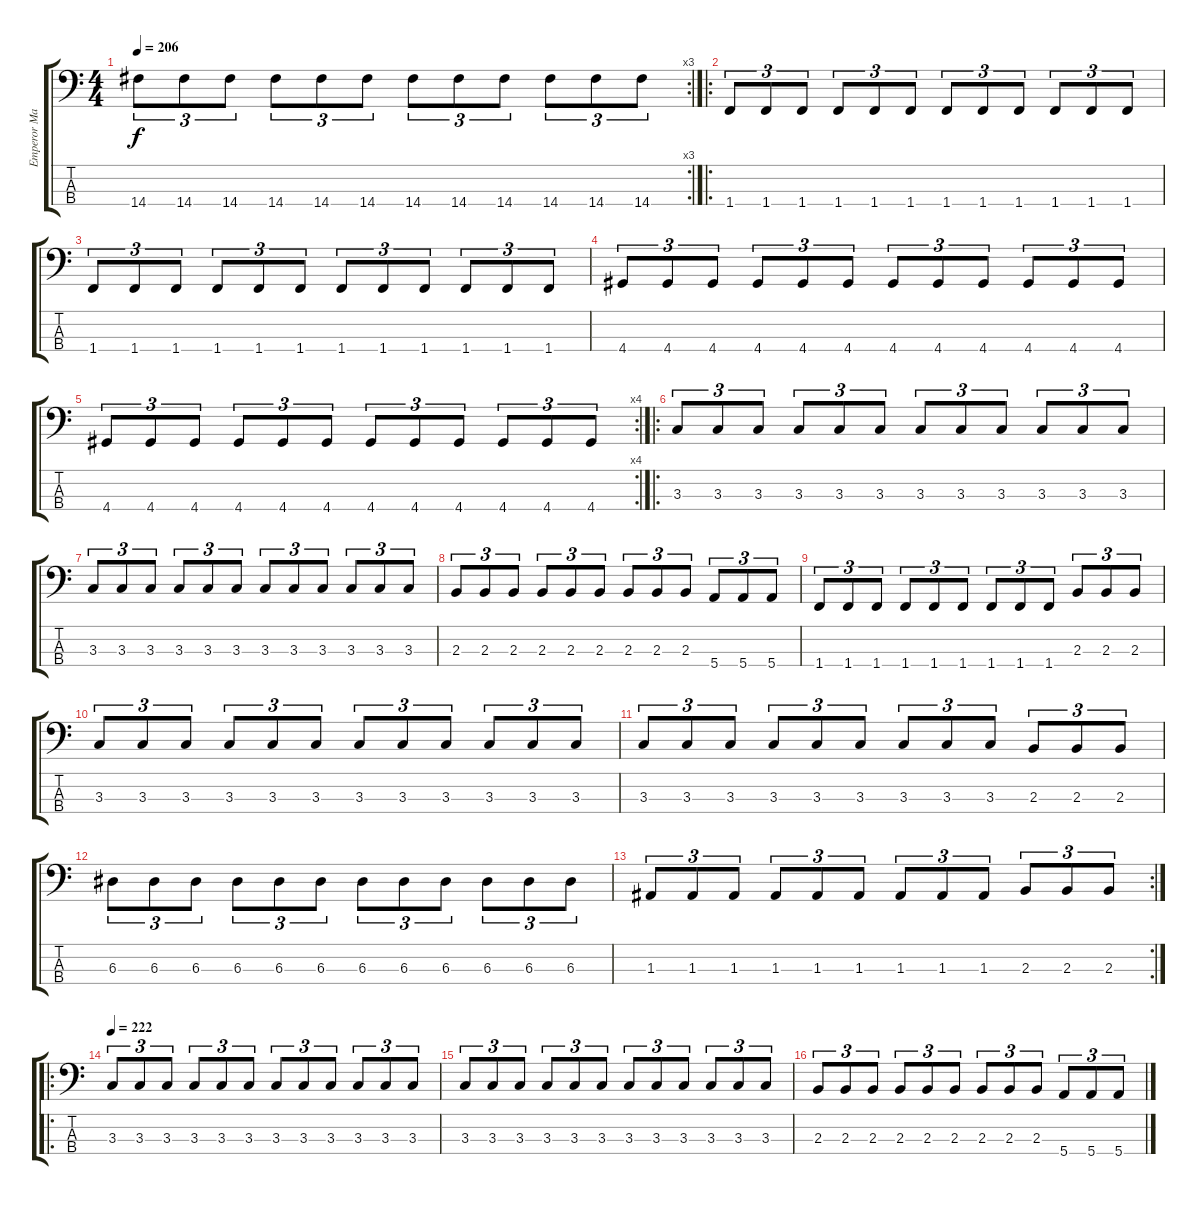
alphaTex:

\track ("Emperor Magus Caligula" "Emperor Ma") {instrument electricbassfinger}
\staff {score tabs}
\tuning (G2 D2 A1 E1) {hide}
\rc 3
\ts (4 4)
\tempo 206
\clef f4
\ks c
14.4.8{tu (3 2) dy f} 14.4.8{tu (3 2)} 14.4.8{tu (3 2)} 14.4.8{tu (3 2)} 14.4.8{tu (3 2)} 14.4.8{tu (3 2)} 14.4.8{tu (3 2)} 14.4.8{tu (3 2)} 14.4.8{tu (3 2)} 14.4.8{tu (3 2)} 14.4.8{tu (3 2)} 14.4.8{tu (3 2)} |
\ro
1.4.8{tu (3 2)} 1.4.8{tu (3 2)} 1.4.8{tu (3 2)} 1.4.8{tu (3 2)} 1.4.8{tu (3 2)} 1.4.8{tu (3 2)} 1.4.8{tu (3 2)} 1.4.8{tu (3 2)} 1.4.8{tu (3 2)} 1.4.8{tu (3 2)} 1.4.8{tu (3 2)} 1.4.8{tu (3 2)} |
1.4.8{tu (3 2)} 1.4.8{tu (3 2)} 1.4.8{tu (3 2)} 1.4.8{tu (3 2)} 1.4.8{tu (3 2)} 1.4.8{tu (3 2)} 1.4.8{tu (3 2)} 1.4.8{tu (3 2)} 1.4.8{tu (3 2)} 1.4.8{tu (3 2)} 1.4.8{tu (3 2)} 1.4.8{tu (3 2)} |
4.4.8{tu (3 2)} 4.4.8{tu (3 2)} 4.4.8{tu (3 2)} 4.4.8{tu (3 2)} 4.4.8{tu (3 2)} 4.4.8{tu (3 2)} 4.4.8{tu (3 2)} 4.4.8{tu (3 2)} 4.4.8{tu (3 2)} 4.4.8{tu (3 2)} 4.4.8{tu (3 2)} 4.4.8{tu (3 2)} |
\rc 4
4.4.8{tu (3 2)} 4.4.8{tu (3 2)} 4.4.8{tu (3 2)} 4.4.8{tu (3 2)} 4.4.8{tu (3 2)} 4.4.8{tu (3 2)} 4.4.8{tu (3 2)} 4.4.8{tu (3 2)} 4.4.8{tu (3 2)} 4.4.8{tu (3 2)} 4.4.8{tu (3 2)} 4.4.8{tu (3 2)} |
\ro
3.3.8{tu (3 2)} 3.3.8{tu (3 2)} 3.3.8{tu (3 2)} 3.3.8{tu (3 2)} 3.3.8{tu (3 2)} 3.3.8{tu (3 2)} 3.3.8{tu (3 2)} 3.3.8{tu (3 2)} 3.3.8{tu (3 2)} 3.3.8{tu (3 2)} 3.3.8{tu (3 2)} 3.3.8{tu (3 2)} |
3.3.8{tu (3 2)} 3.3.8{tu (3 2)} 3.3.8{tu (3 2)} 3.3.8{tu (3 2)} 3.3.8{tu (3 2)} 3.3.8{tu (3 2)} 3.3.8{tu (3 2)} 3.3.8{tu (3 2)} 3.3.8{tu (3 2)} 3.3.8{tu (3 2)} 3.3.8{tu (3 2)} 3.3.8{tu (3 2)} |
2.3.8{tu (3 2)} 2.3.8{tu (3 2)} 2.3.8{tu (3 2)} 2.3.8{tu (3 2)} 2.3.8{tu (3 2)} 2.3.8{tu (3 2)} 2.3.8{tu (3 2)} 2.3.8{tu (3 2)} 2.3.8{tu (3 2)} 5.4.8{tu (3 2)} 5.4.8{tu (3 2)} 5.4.8{tu (3 2)} |
1.4.8{tu (3 2)} 1.4.8{tu (3 2)} 1.4.8{tu (3 2)} 1.4.8{tu (3 2)} 1.4.8{tu (3 2)} 1.4.8{tu (3 2)} 1.4.8{tu (3 2)} 1.4.8{tu (3 2)} 1.4.8{tu (3 2)} 2.3.8{tu (3 2)} 2.3.8{tu (3 2)} 2.3.8{tu (3 2)} |
3.3.8{tu (3 2)} 3.3.8{tu (3 2)} 3.3.8{tu (3 2)} 3.3.8{tu (3 2)} 3.3.8{tu (3 2)} 3.3.8{tu (3 2)} 3.3.8{tu (3 2)} 3.3.8{tu (3 2)} 3.3.8{tu (3 2)} 3.3.8{tu (3 2)} 3.3.8{tu (3 2)} 3.3.8{tu (3 2)} |
3.3.8{tu (3 2)} 3.3.8{tu (3 2)} 3.3.8{tu (3 2)} 3.3.8{tu (3 2)} 3.3.8{tu (3 2)} 3.3.8{tu (3 2)} 3.3.8{tu (3 2)} 3.3.8{tu (3 2)} 3.3.8{tu (3 2)} 2.3.8{tu (3 2)} 2.3.8{tu (3 2)} 2.3.8{tu (3 2)} |
6.3.8{tu (3 2)} 6.3.8{tu (3 2)} 6.3.8{tu (3 2)} 6.3.8{tu (3 2)} 6.3.8{tu (3 2)} 6.3.8{tu (3 2)} 6.3.8{tu (3 2)} 6.3.8{tu (3 2)} 6.3.8{tu (3 2)} 6.3.8{tu (3 2)} 6.3.8{tu (3 2)} 6.3.8{tu (3 2)} |
\rc 2
1.3.8{tu (3 2)} 1.3.8{tu (3 2)} 1.3.8{tu (3 2)} 1.3.8{tu (3 2)} 1.3.8{tu (3 2)} 1.3.8{tu (3 2)} 1.3.8{tu (3 2)} 1.3.8{tu (3 2)} 1.3.8{tu (3 2)} 2.3.8{tu (3 2)} 2.3.8{tu (3 2)} 2.3.8{tu (3 2)} |
\ro
\tempo 222
3.3.8{tu (3 2)} 3.3.8{tu (3 2)} 3.3.8{tu (3 2)} 3.3.8{tu (3 2)} 3.3.8{tu (3 2)} 3.3.8{tu (3 2)} 3.3.8{tu (3 2)} 3.3.8{tu (3 2)} 3.3.8{tu (3 2)} 3.3.8{tu (3 2)} 3.3.8{tu (3 2)} 3.3.8{tu (3 2)} |
3.3.8{tu (3 2)} 3.3.8{tu (3 2)} 3.3.8{tu (3 2)} 3.3.8{tu (3 2)} 3.3.8{tu (3 2)} 3.3.8{tu (3 2)} 3.3.8{tu (3 2)} 3.3.8{tu (3 2)} 3.3.8{tu (3 2)} 3.3.8{tu (3 2)} 3.3.8{tu (3 2)} 3.3.8{tu (3 2)} |
2.3.8{tu (3 2)} 2.3.8{tu (3 2)} 2.3.8{tu (3 2)} 2.3.8{tu (3 2)} 2.3.8{tu (3 2)} 2.3.8{tu (3 2)} 2.3.8{tu (3 2)} 2.3.8{tu (3 2)} 2.3.8{tu (3 2)} 5.4.8{tu (3 2)} 5.4.8{tu (3 2)} 5.4.8{tu (3 2)}
